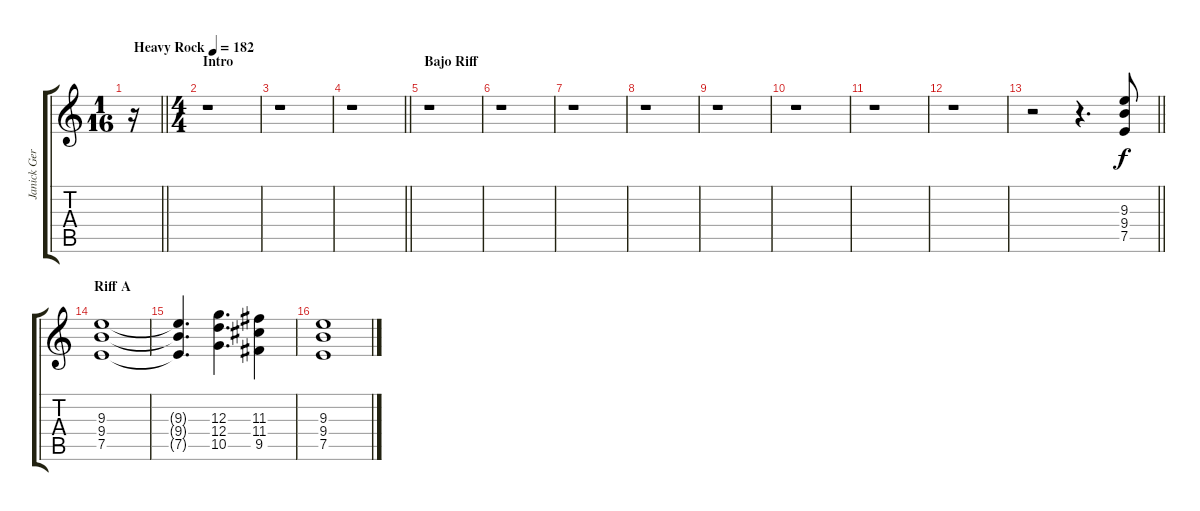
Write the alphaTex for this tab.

\track ("Janick Gers" "Janick Ger") {instrument distortionguitar}
\staff {score tabs}
\tuning (E4 B3 G3 D3 A2 E2) {hide}
\ts (1 16)
\tempo (182 "Heavy Rock")
\clef g2
\barLineRight lightlight
\ks c
r.16{dy f instrument distortionguitar} |
\ts (4 4)
\section ("" "Intro")
r.1 |
r.1 |
\barLineRight lightlight
r.1 |
\section ("" "Bajo Riff")
r.1 |
r.1 |
r.1 |
r.1 |
r.1 |
r.1 |
r.1 |
r.1 |
\barLineRight lightlight
r.2 r.4{d} (9.3 9.4 7.5).8 |
\section ("" "Riff A")
(9.3 9.4 7.5).1 |
(9.3{t} 9.4{t} 7.5{t}).4{d} (12.3 12.4 10.5).4{d} (11.3 11.4 9.5).4 |
(9.3 9.4 7.5).1
